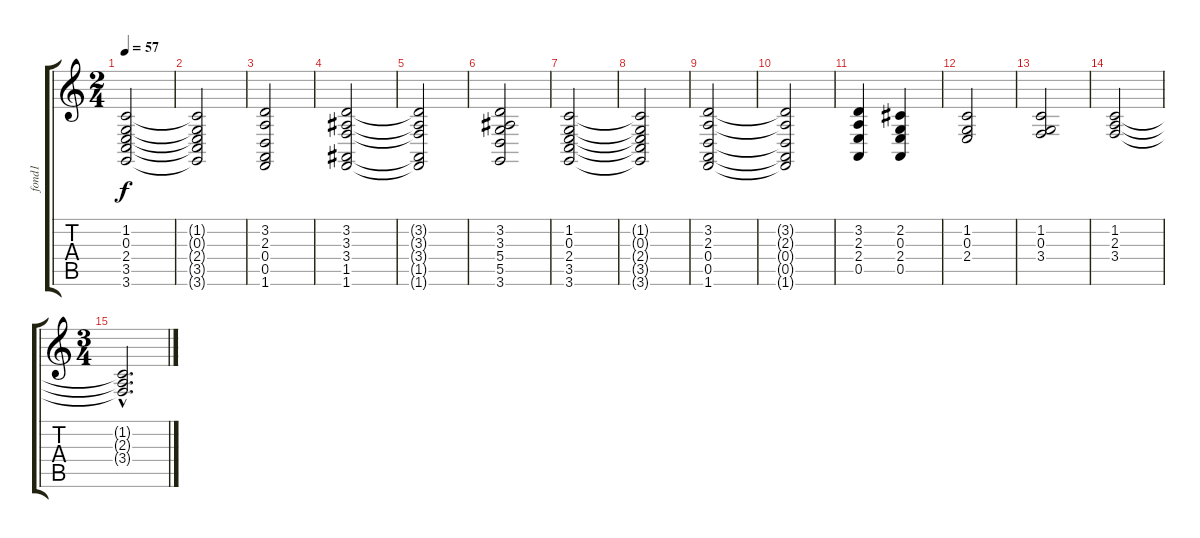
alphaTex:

\track ("fond1" "fond1") {instrument stringensemble2}
\staff {score tabs}
\tuning (E4 B3 G3 D3 A2 E2) {hide}
\ts (2 4)
\tempo 57
\clef g2
\ks c
(1.2 0.3 2.4 3.5 3.6).2{dy f} |
(1.2{t} 0.3{t} 2.4{t} 3.5{t} 3.6{t}).2 |
(3.2 2.3 0.4 0.5 1.6).2 |
(3.2 3.3 3.4 1.5 1.6).2 |
(3.2{t} 3.3{t} 3.4{t} 1.5{t} 1.6{t}).2 |
(3.2 3.3 5.4 5.5 3.6).2 |
(1.2 0.3 2.4 3.5 3.6).2 |
(1.2{t} 0.3{t} 2.4{t} 3.5{t} 3.6{t}).2 |
(3.2 2.3 0.4 0.5 1.6).2 |
(3.2{t} 2.3{t} 0.4{t} 0.5{t} 1.6{t}).2 |
(3.2 2.3 2.4 0.5).4{volume 9} (2.2 0.3 2.4 0.5).4 |
(1.2 0.3 2.4).2 |
(1.2 0.3 3.4).2 |
(1.2 2.3 3.4).2 |
\ts (3 4)
(1.2{hac t} 2.3{hac t} 3.4{hac t}).2{d}
